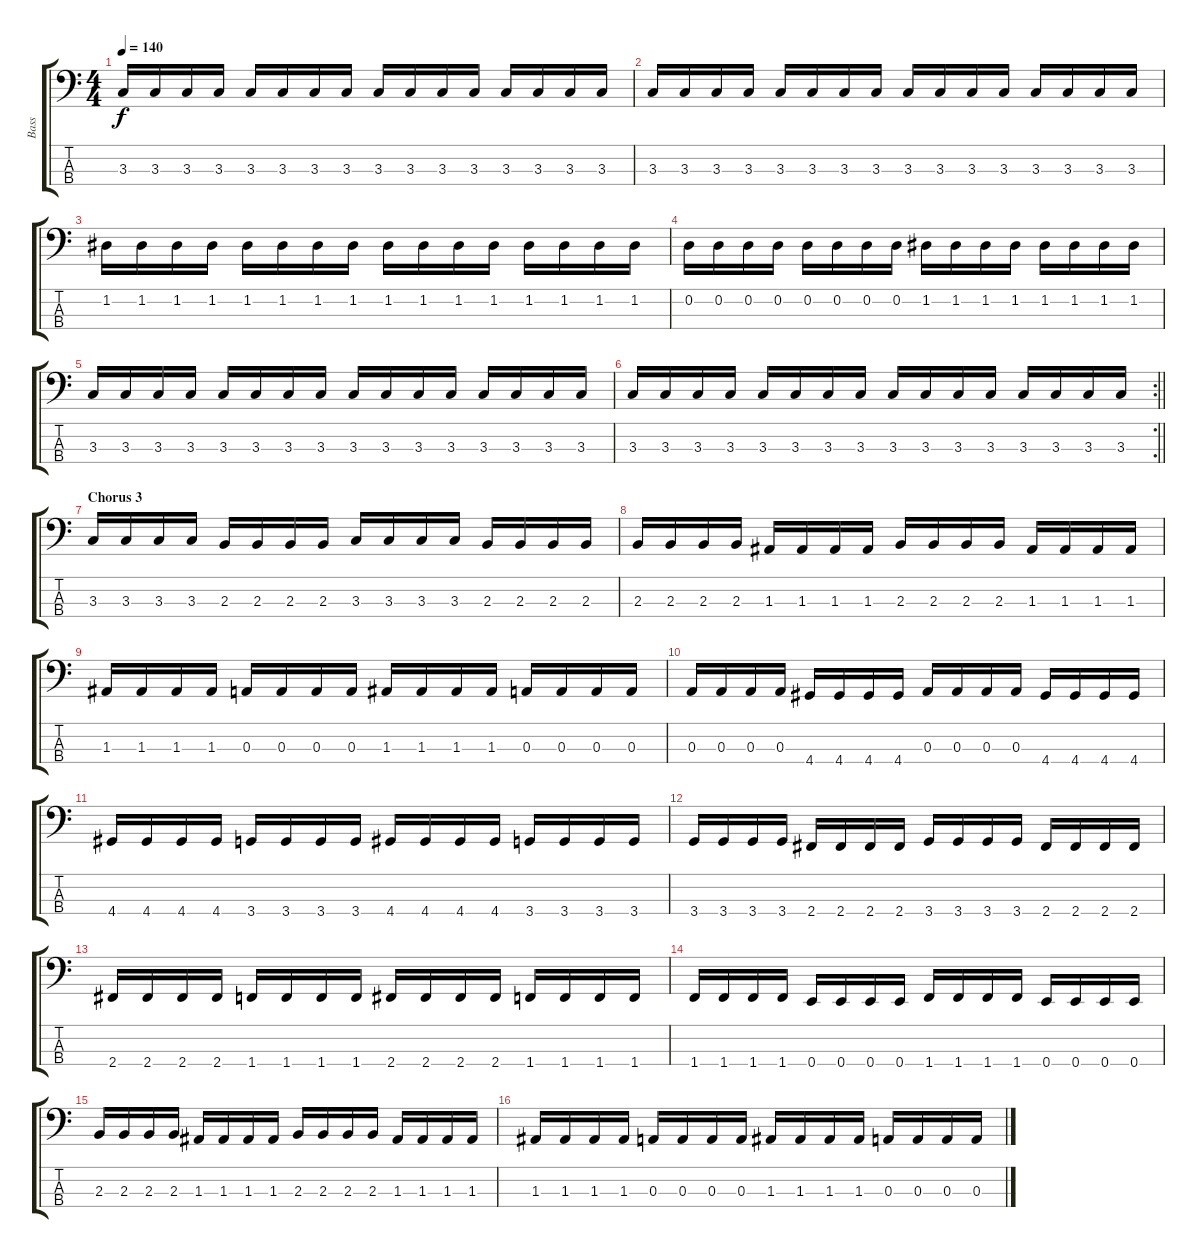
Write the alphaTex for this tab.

\track ("Bass" "Bass") {instrument electricbassfinger}
\staff {score tabs}
\tuning (G2 D2 A1 E1) {hide}
\ts (4 4)
\tempo 140
\clef f4
\ks c
3.3.16{dy f} 3.3.16 3.3.16 3.3.16 3.3.16 3.3.16 3.3.16 3.3.16 3.3.16 3.3.16 3.3.16 3.3.16 3.3.16 3.3.16 3.3.16 3.3.16 |
3.3.16 3.3.16 3.3.16 3.3.16 3.3.16 3.3.16 3.3.16 3.3.16 3.3.16 3.3.16 3.3.16 3.3.16 3.3.16 3.3.16 3.3.16 3.3.16 |
1.2.16 1.2.16 1.2.16 1.2.16 1.2.16 1.2.16 1.2.16 1.2.16 1.2.16 1.2.16 1.2.16 1.2.16 1.2.16 1.2.16 1.2.16 1.2.16 |
0.2.16 0.2.16 0.2.16 0.2.16 0.2.16 0.2.16 0.2.16 0.2.16 1.2.16 1.2.16 1.2.16 1.2.16 1.2.16 1.2.16 1.2.16 1.2.16 |
3.3.16 3.3.16 3.3.16 3.3.16 3.3.16 3.3.16 3.3.16 3.3.16 3.3.16 3.3.16 3.3.16 3.3.16 3.3.16 3.3.16 3.3.16 3.3.16 |
\rc 2
\barLineRight lightlight
3.3.16 3.3.16 3.3.16 3.3.16 3.3.16 3.3.16 3.3.16 3.3.16 3.3.16 3.3.16 3.3.16 3.3.16 3.3.16 3.3.16 3.3.16 3.3.16 |
\section ("" "Chorus 3")
3.3.16 3.3.16 3.3.16 3.3.16 2.3.16 2.3.16 2.3.16 2.3.16 3.3.16 3.3.16 3.3.16 3.3.16 2.3.16 2.3.16 2.3.16 2.3.16 |
2.3.16 2.3.16 2.3.16 2.3.16 1.3.16 1.3.16 1.3.16 1.3.16 2.3.16 2.3.16 2.3.16 2.3.16 1.3.16 1.3.16 1.3.16 1.3.16 |
1.3.16 1.3.16 1.3.16 1.3.16 0.3.16 0.3.16 0.3.16 0.3.16 1.3.16 1.3.16 1.3.16 1.3.16 0.3.16 0.3.16 0.3.16 0.3.16 |
0.3.16 0.3.16 0.3.16 0.3.16 4.4.16 4.4.16 4.4.16 4.4.16 0.3.16 0.3.16 0.3.16 0.3.16 4.4.16 4.4.16 4.4.16 4.4.16 |
4.4.16 4.4.16 4.4.16 4.4.16 3.4.16 3.4.16 3.4.16 3.4.16 4.4.16 4.4.16 4.4.16 4.4.16 3.4.16 3.4.16 3.4.16 3.4.16 |
3.4.16 3.4.16 3.4.16 3.4.16 2.4.16 2.4.16 2.4.16 2.4.16 3.4.16 3.4.16 3.4.16 3.4.16 2.4.16 2.4.16 2.4.16 2.4.16 |
2.4.16 2.4.16 2.4.16 2.4.16 1.4.16 1.4.16 1.4.16 1.4.16 2.4.16 2.4.16 2.4.16 2.4.16 1.4.16 1.4.16 1.4.16 1.4.16 |
1.4.16 1.4.16 1.4.16 1.4.16 0.4.16 0.4.16 0.4.16 0.4.16 1.4.16 1.4.16 1.4.16 1.4.16 0.4.16 0.4.16 0.4.16 0.4.16 |
2.3.16 2.3.16 2.3.16 2.3.16 1.3.16 1.3.16 1.3.16 1.3.16 2.3.16 2.3.16 2.3.16 2.3.16 1.3.16 1.3.16 1.3.16 1.3.16 |
1.3.16 1.3.16 1.3.16 1.3.16 0.3.16 0.3.16 0.3.16 0.3.16 1.3.16 1.3.16 1.3.16 1.3.16 0.3.16 0.3.16 0.3.16 0.3.16
